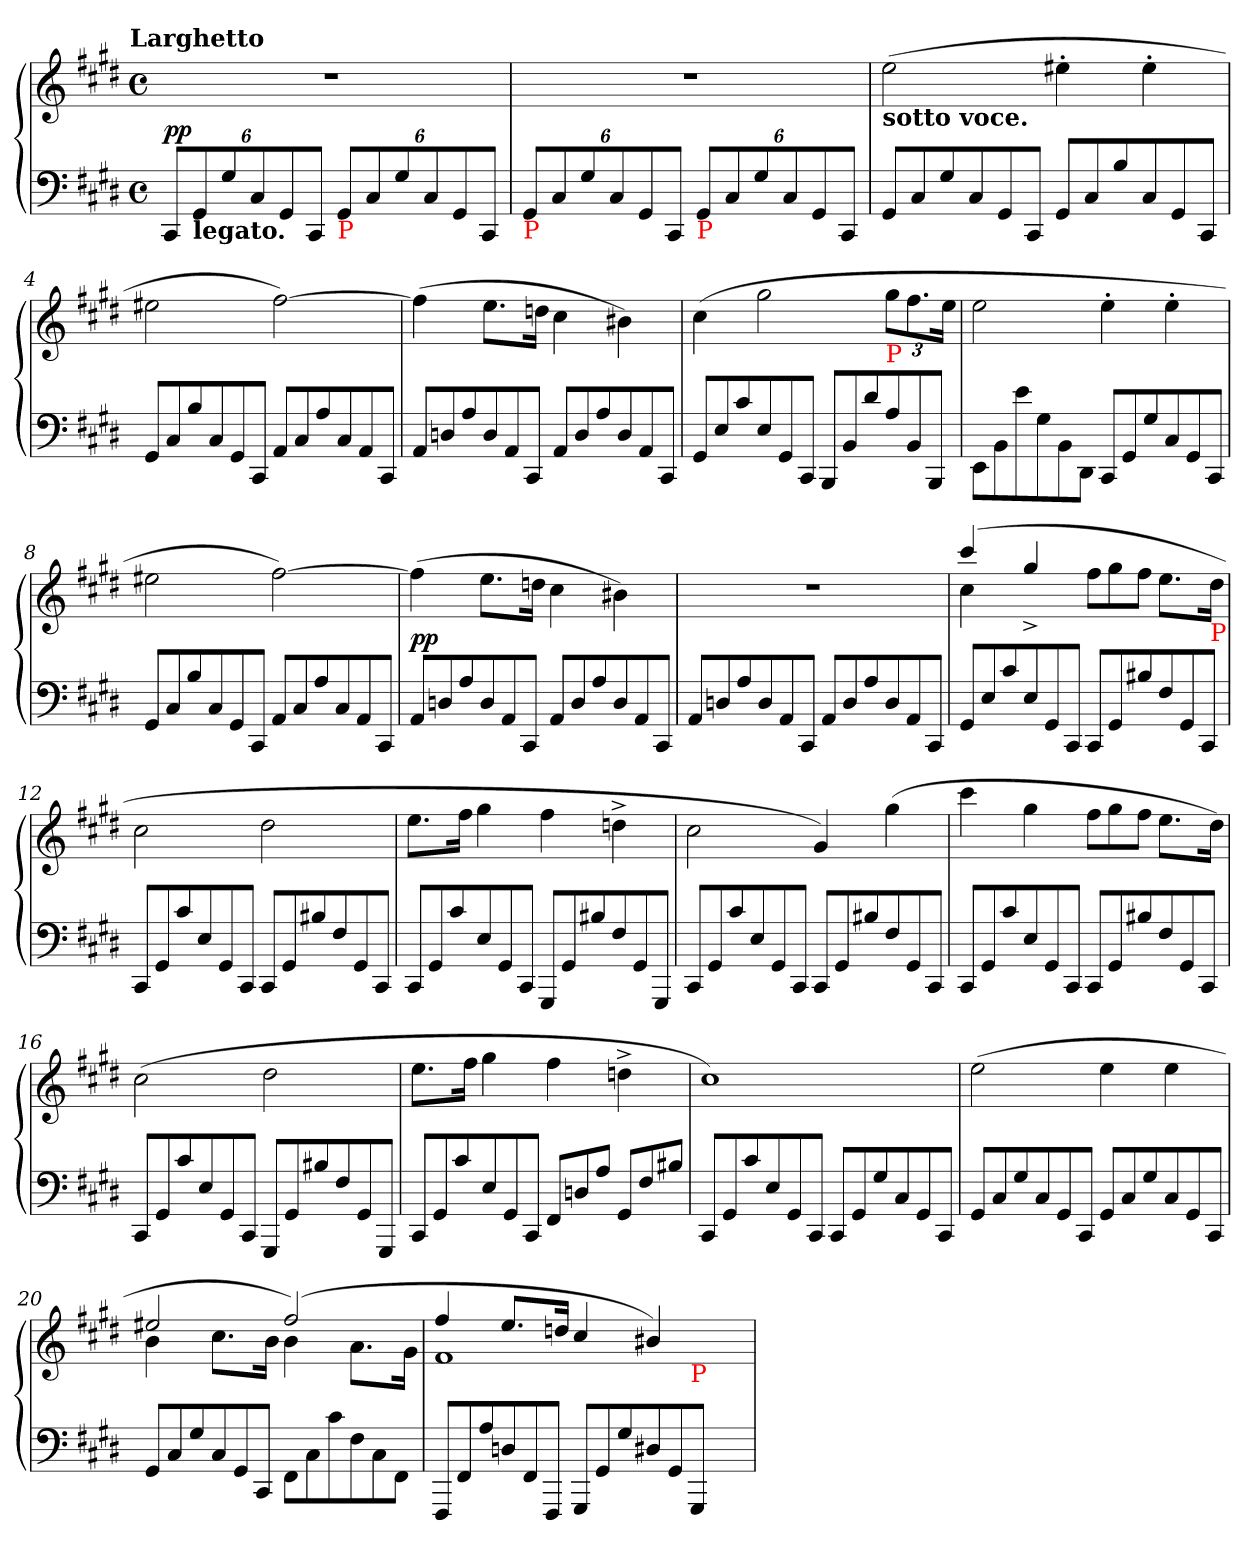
**kern	**kern	**dynam
*part1	*part1	*part1
*staff2	*staff1	*staff1/2
*clefF4	*clefG2	*
*k[f#c#g#d#]	*k[f#c#g#d#]	*
*c#:	*c#:	*
!!LO:TX:omd:t=Larghetto
*M4/4	*M4/4	*
*met(c)	*met(c)	*
*MM84	*MM84	*
*Xbrackettup	*	*
=1	=1	=1
12CC#L	1rdd	pp
!LO:TX:b:B:t=legato.	!	!
12GG#	.	.
12G#	.	.
12C#	.	.
12GG#	.	.
12CC#J	.	.
!LO:TX:b:color=red:t=P	!	!
12GG#L	.	.
12C#	.	.
12G#	.	.
12C#	.	.
12GG#	.	.
12CC#J	.	.
=2	=2	=2
!LO:TX:b:color=red:t=P	!	!
12GG#L	1rdd	.
12C#	.	.
12G#	.	.
12C#	.	.
12GG#	.	.
12CC#J	.	.
!LO:TX:b:color=red:t=P	!	!
12GG#L	.	.
12C#	.	.
12G#	.	.
12C#	.	.
12GG#	.	.
12CC#J	.	.
=3	=3	=3
*Xtuplet	*	*
!	!LO:TX:b:B:t=sotto voce.	!
12GG#L	(2ee	.
12C#	.	.
12G#	.	.
12C#	.	.
12GG#	.	.
12CC#J	.	.
12GG#L	4ee#X'	.
12C#	.	.
12B	.	.
12C#	4ee#'	.
12GG#	.	.
12CC#J	.	.
=4	=4	=4
12GG#L	2ee#X	.
12C#	.	.
12B	.	.
12C#	.	.
12GG#	.	.
12CC#J	.	.
12AAL	[2ff#)	.
12C#	.	.
12A	.	.
12C#	.	.
12AA	.	.
12CC#J	.	.
=5	=5	=5
12AAL	(4ff#]	.
12Dn	.	.
12A	.	.
12D	8.eeL	.
12AA	.	.
12CC#J	.	.
.	16ddnJk	.
12AAL	4cc#	.
12D	.	.
12A	.	.
12D	4b#X)	.
12AA	.	.
12CC#J	.	.
=6	=6	=6
12GG#L	(4cc#	.
12E	.	.
12c#	.	.
12E	2gg#	.
12GG#	.	.
12CC#J	.	.
12BBBL	.	.
12BB	.	.
12d#	.	.
*	*Xbrackettup	*
!	!LO:TX:b:color=red:t=P	!
12A	12gg#L	.
12BB	12.ff#	.
12BBBJ	.	.
.	24eeJk	.
=7	=7	=7
12EEL	2ee	.
12BB	.	.
12e	.	.
12G#	.	.
12BB	.	.
12DD#J	.	.
12CC#L	4ee'	.
12GG#	.	.
12G#	.	.
12C#	4ee'	.
12GG#	.	.
12CC#J	.	.
=8	=8	=8
12GG#L	2ee#X	.
12C#	.	.
12B	.	.
12C#	.	.
12GG#	.	.
12CC#J	.	.
12AAL	[2ff#)	.
12C#	.	.
12A	.	.
12C#	.	.
12AA	.	.
12CC#J	.	.
=9	=9	=9
12AAL	(4ff#]	pp
12Dn	.	.
12A	.	.
12D	8.eeL	.
12AA	.	.
12CC#J	.	.
.	16ddnJk	.
12AAL	4cc#	.
12D	.	.
12A	.	.
12D	4b#X)	.
12AA	.	.
12CC#J	.	.
=10	=10	=10
12AAL	1rdd	.
12Dn	.	.
12A	.	.
12D	.	.
12AA	.	.
12CC#J	.	.
12AAL	.	.
12D	.	.
12A	.	.
12D	.	.
12AA	.	.
12CC#J	.	.
=11	=11	=11
*	*^	*
12GG#L	(4ccc#	4cc#	.
12E	.	.	.
12c#	.	.	.
12E	4gg#^</	2.ryy	.
12GG#	.	.	.
12CC#J	.	.	.
*	*Xtuplet	*	*
12CC#L	12ff#L	.	.
12GG#	12gg#	.	.
12B#X	12ff#J	.	.
12F#	8.eeL	.	.
12GG#	.	.	.
12CC#J	.	.	.
!	!LO:TX:b:color=red:t=P	!	!
.	16dd#Jk	.	.
*	*v	*v	*
=12	=12	=12
12CC#L	2cc#	.
12GG#	.	.
12c#	.	.
12E	.	.
12GG#	.	.
12CC#J	.	.
12CC#L	2dd#	.
12GG#	.	.
12B#X	.	.
12F#	.	.
12GG#	.	.
12CC#J	.	.
=13	=13	=13
12CC#L	8.eeL	.
12GG#	.	.
12c#	.	.
.	16ff#Jk	.
12E	4gg#	.
12GG#	.	.
12CC#J	.	.
12GGG#L	4ff#	.
12GG#	.	.
12B#X	.	.
12F#	4ddn^<	.
12GG#	.	.
12GGG#J	.	.
=14	=14	=14
12CC#L	2cc#	.
12GG#	.	.
12c#	.	.
12E	.	.
12GG#	.	.
12CC#J	.	.
12CC#L	4g#)	.
12GG#	.	.
12B#X	.	.
12F#	(4gg#	.
12GG#	.	.
12CC#J	.	.
=15	=15	=15
12CC#L	4ccc#	.
12GG#	.	.
12c#	.	.
12E	4gg#	.
12GG#	.	.
12CC#J	.	.
12CC#L	12ff#L	.
12GG#	12gg#	.
12B#X	12ff#J	.
12F#	8.eeL	.
12GG#	.	.
12CC#J	.	.
.	16dd#Jk)	.
=16	=16	=16
12CC#L	(2cc#	.
12GG#	.	.
12c#	.	.
12E	.	.
12GG#	.	.
12CC#J	.	.
12GGG#L	2dd#	.
12GG#	.	.
12B#X	.	.
12F#	.	.
12GG#	.	.
12GGG#J	.	.
=17	=17	=17
12CC#L	8.eeL	.
12GG#	.	.
12c#	.	.
.	16ff#Jk	.
12E	4gg#	.
12GG#	.	.
12CC#J	.	.
12FF#L	4ff#	.
12Dn	.	.
12AJ	.	.
12GG#/L	4ddn^<	.
12F#/	.	.
12B#X/J	.	.
=18	=18	=18
12CC#L	1cc#)	.
12GG#	.	.
12c#	.	.
12E	.	.
12GG#	.	.
12CC#J	.	.
12CC#L	.	.
12GG#	.	.
12G#	.	.
12C#	.	.
12GG#	.	.
12CC#J	.	.
=19	=19	=19
12GG#L	(2ee	.
12C#	.	.
12G#	.	.
12C#	.	.
12GG#	.	.
12CC#J	.	.
12GG#L	4ee	.
12C#	.	.
12G#	.	.
12C#	4ee	.
12GG#	.	.
12CC#J	.	.
=20	=20	=20
*	*^	*
12GG#L	2ee#X	4b	.
12C#	.	.	.
12G#	.	.	.
12C#	.	8.cc#L	.
12GG#	.	.	.
12CC#J	.	.	.
.	.	16bJk	.
12FF#L	(2ff#)	4b	.
12C#	.	.	.
12c#	.	.	.
12F#	.	8.aL	.
12C#	.	.	.
12FF#J	.	.	.
.	.	16g#Jk	.
=21	=21	=21	=21
*	*	*^	*
12FFF#L	4ff#	1f#	3%2ryy	.
12FF#	.	.	.	.
12A	.	.	.	.
12Dn	8.eeL	.	.	.
12FF#	.	.	.	.
12FFF#J	.	.	.	.
.	16ddnJk	.	.	.
12GGG#L	4cc#	.	.	.
12GG#	.	.	.	.
12G#	.	.	6.ryy	.
12D#X	4b#X)	.	.	.
12GG#	.	.	.	.
!	!	!	!LO:TX:b:color=red:t=P	!
12GGG#J	.	.	12ryy	.
4ryy	4ryy	4ryy	4ryy	.
*	*v	*v	*v	*
=	=	=
*-	*-	*-
